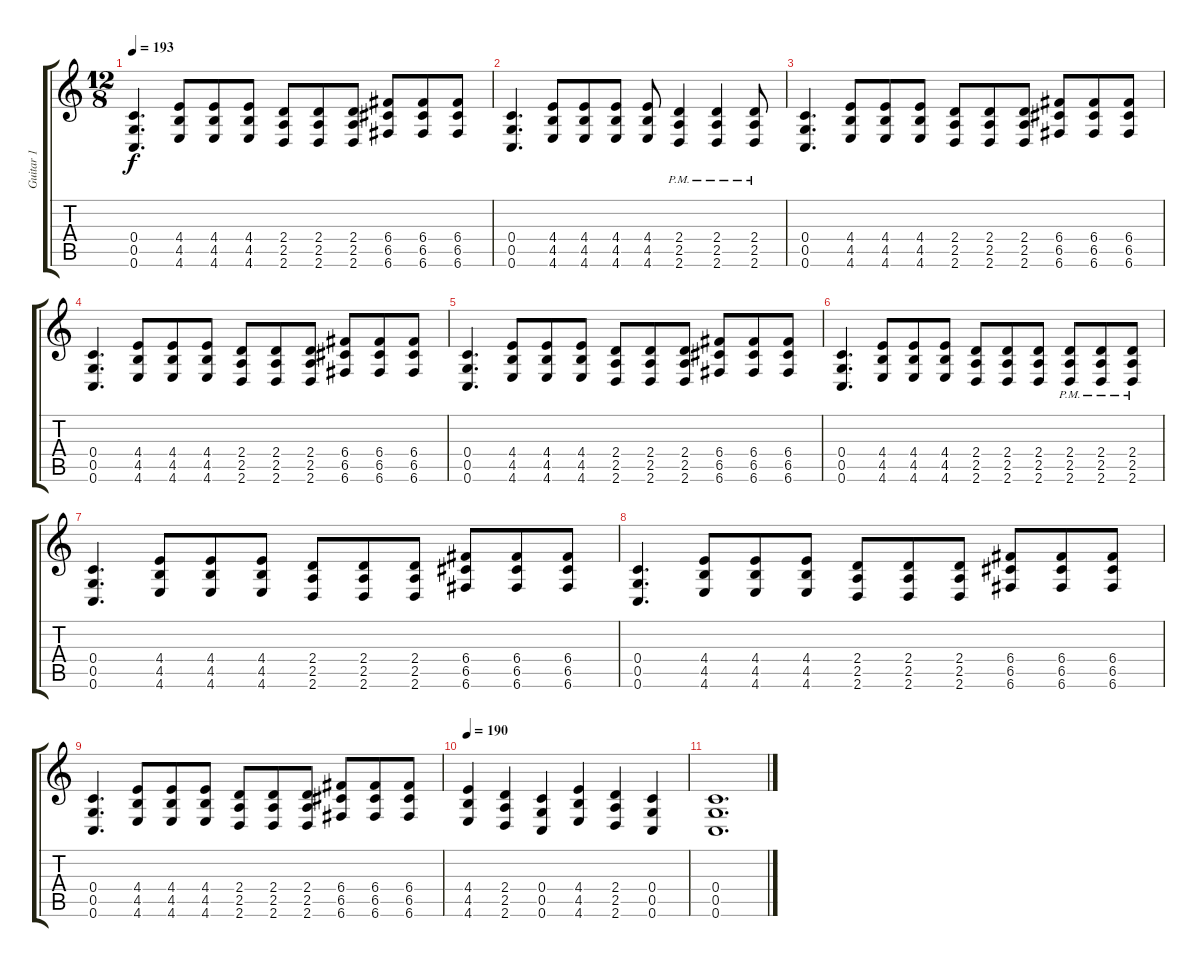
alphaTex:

\track ("Guitar 1" "Guitar 1") {instrument distortionguitar}
\staff {score tabs}
\tuning (E4 C4 G3 C3 G2 C2) {hide}
\ts (12 8)
\tempo 193
\clef g2
\ks c
(0.4 0.5 0.6).4{d dy f} (4.4 4.5 4.6).8 (4.4 4.5 4.6).8 (4.4 4.5 4.6).8 (2.4 2.5 2.6).8 (2.4 2.5 2.6).8 (2.4 2.5 2.6).8 (6.4 6.5 6.6).8 (6.4 6.5 6.6).8 (6.4 6.5 6.6).8 |
(0.4 0.5 0.6).4{d} (4.4 4.5 4.6).8 (4.4 4.5 4.6).8 (4.4 4.5 4.6).8 (4.4 4.5 4.6).8 (2.4{pm} 2.5{pm} 2.6{pm}).4 (2.4{pm} 2.5{pm} 2.6{pm}).4 (2.4{pm} 2.5{pm} 2.6{pm}).8 |
(0.4 0.5 0.6).4{d} (4.4 4.5 4.6).8 (4.4 4.5 4.6).8 (4.4 4.5 4.6).8 (2.4 2.5 2.6).8 (2.4 2.5 2.6).8 (2.4 2.5 2.6).8 (6.4 6.5 6.6).8 (6.4 6.5 6.6).8 (6.4 6.5 6.6).8 |
(0.4 0.5 0.6).4{d} (4.4 4.5 4.6).8 (4.4 4.5 4.6).8 (4.4 4.5 4.6).8 (2.4 2.5 2.6).8 (2.4 2.5 2.6).8 (2.4 2.5 2.6).8 (6.4 6.5 6.6).8 (6.4 6.5 6.6).8 (6.4 6.5 6.6).8 |
(0.4 0.5 0.6).4{d} (4.4 4.5 4.6).8 (4.4 4.5 4.6).8 (4.4 4.5 4.6).8 (2.4 2.5 2.6).8 (2.4 2.5 2.6).8 (2.4 2.5 2.6).8 (6.4 6.5 6.6).8 (6.4 6.5 6.6).8 (6.4 6.5 6.6).8 |
(0.4 0.5 0.6).4{d} (4.4 4.5 4.6).8 (4.4 4.5 4.6).8 (4.4 4.5 4.6).8 (2.4 2.5 2.6).8 (2.4 2.5 2.6).8 (2.4 2.5 2.6).8 (2.4{pm} 2.5{pm} 2.6{pm}).8 (2.4{pm} 2.5{pm} 2.6{pm}).8 (2.4{pm} 2.5{pm} 2.6{pm}).8 |
(0.4 0.5 0.6).4{d} (4.4 4.5 4.6).8 (4.4 4.5 4.6).8 (4.4 4.5 4.6).8 (2.4 2.5 2.6).8 (2.4 2.5 2.6).8 (2.4 2.5 2.6).8 (6.4 6.5 6.6).8 (6.4 6.5 6.6).8 (6.4 6.5 6.6).8 |
(0.4 0.5 0.6).4{d} (4.4 4.5 4.6).8 (4.4 4.5 4.6).8 (4.4 4.5 4.6).8 (2.4 2.5 2.6).8 (2.4 2.5 2.6).8 (2.4 2.5 2.6).8 (6.4 6.5 6.6).8 (6.4 6.5 6.6).8 (6.4 6.5 6.6).8 |
(0.4 0.5 0.6).4{d} (4.4 4.5 4.6).8 (4.4 4.5 4.6).8 (4.4 4.5 4.6).8 (2.4 2.5 2.6).8 (2.4 2.5 2.6).8 (2.4 2.5 2.6).8 (6.4 6.5 6.6).8 (6.4 6.5 6.6).8 (6.4 6.5 6.6).8 |
\tempo 190
(4.4 4.5 4.6).4 (2.4 2.5 2.6).4 (0.4 0.5 0.6).4 (4.4 4.5 4.6).4 (2.4 2.5 2.6).4 (0.4 0.5 0.6).4 |
(0.4 0.5 0.6).1{d}
